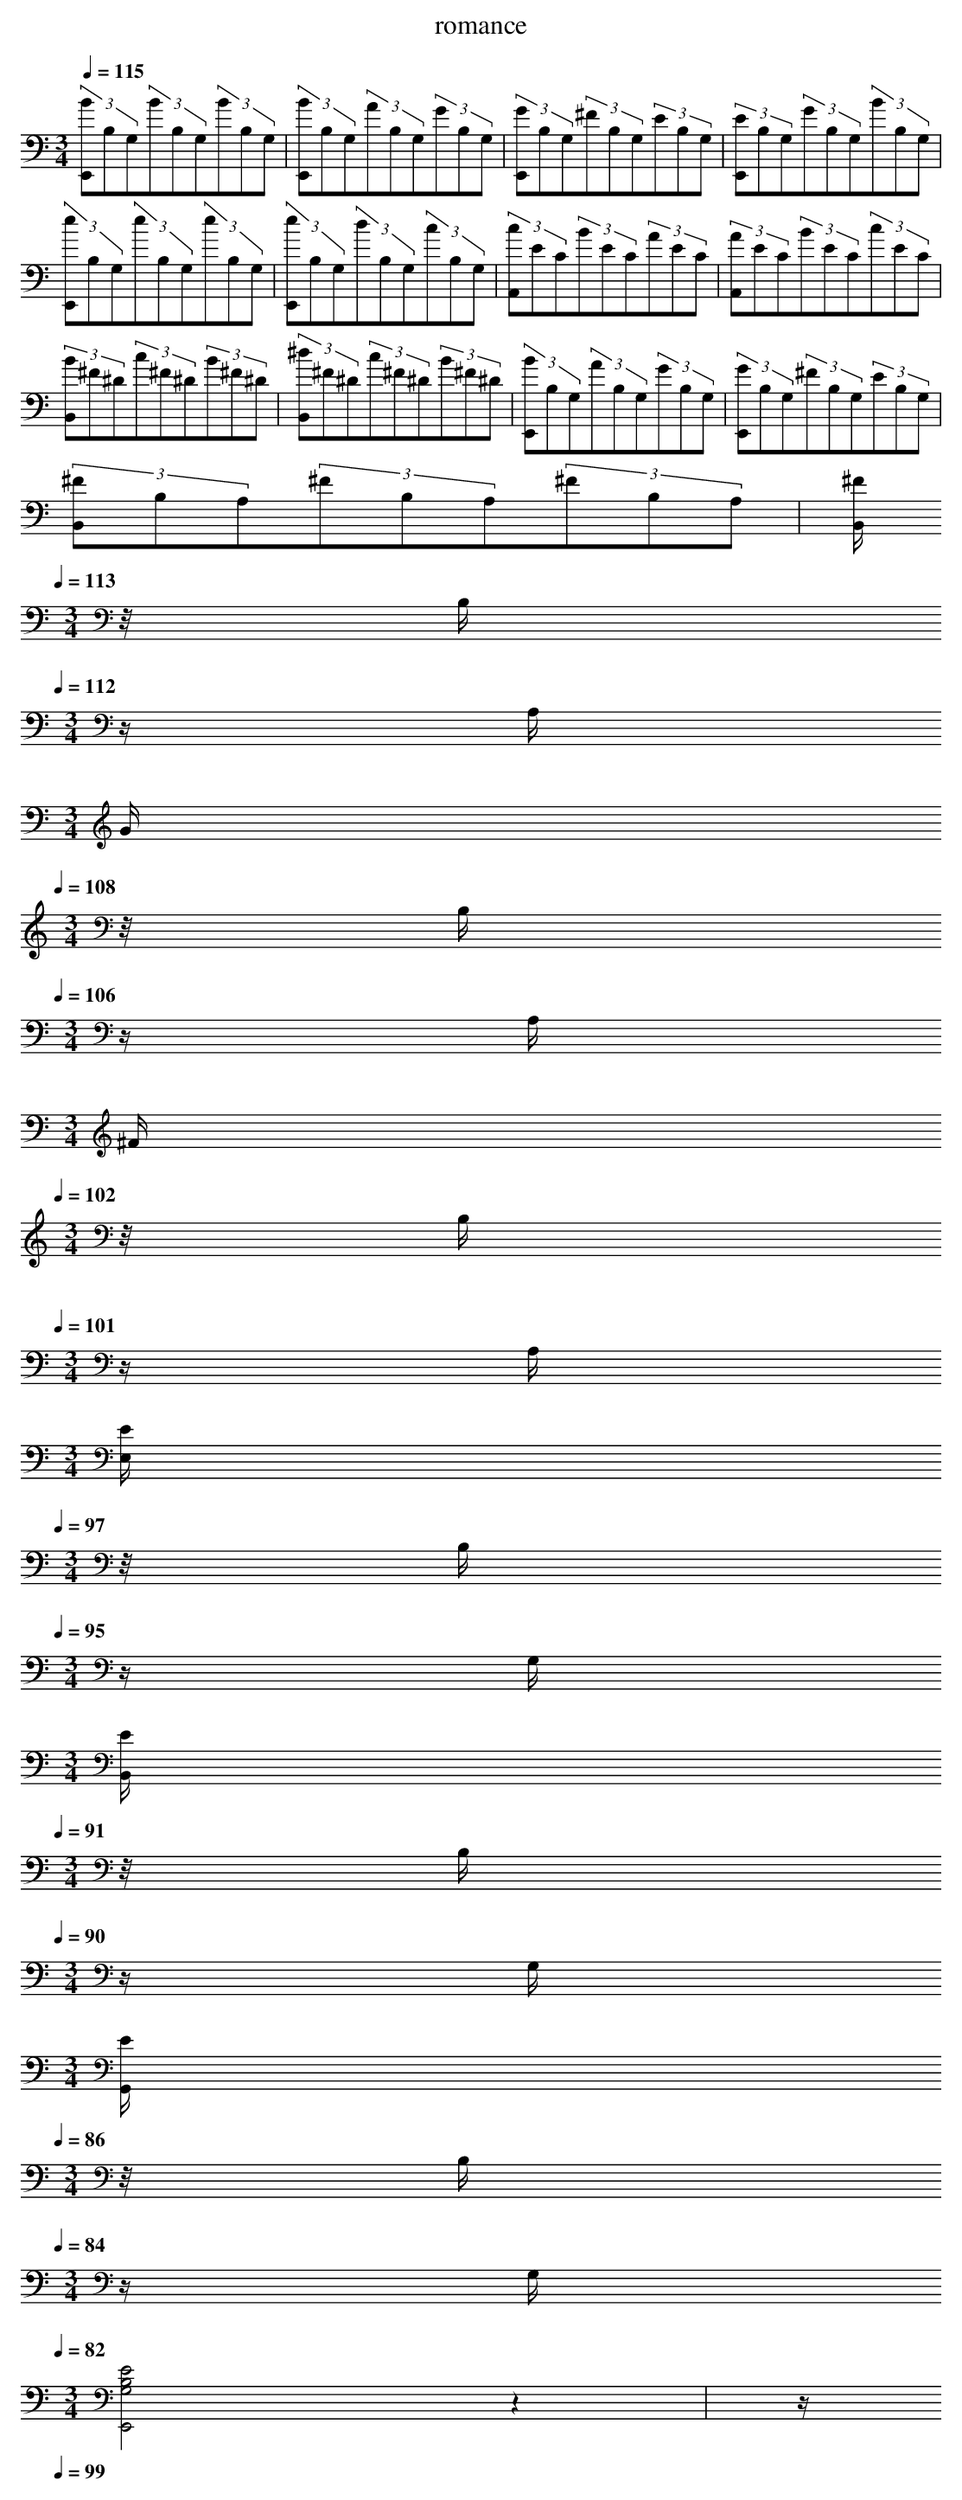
X:1
T:romance
Q:1/4=115
L:1/16
M:3/4
K:C clef=F4
V:1
(3:2[BE,,]2B,2G,2(3:2B2B,2G,2(3:2B2B,2G,2|(3:2[BE,,]2B,2G,2(3:2A2B,2G,2(3:2G2B,2G,2|(3:2[GE,,]2B,2G,2(3:2^F2B,2G,2(3:2E2B,2G,2|(3:2[EE,,]2B,2G,2(3:2G2B,2G,2(3:2B2B,2G,2|
(3:2[eE,,]2B,2G,2(3:2e2B,2G,2(3:2e2B,2G,2|(3:2[eE,,]2B,2G,2(3:2d2B,2G,2(3:2c2B,2G,2|(3:2[cA,,]2E2C2(3:2B2E2C2(3:2A2E2C2|(3:2[AA,,]2E2C2(3:2B2E2C2(3:2c2E2C2|
(3:2[BB,,]2^F2^D2(3:2c2^F2^D2(3:2B2^F2^D2|(3:2[^dB,,]2^F2^D2(3:2c2^F2^D2(3:2B2^F2^D2|(3:2[BE,,]2B,2G,2(3:2A2B,2G,2(3:2G2B,2G,2|(3:2[GE,,]2B,2G,2(3:2^F2B,2G,2(3:2E2B,2G,2|
(3:2[^FB,,]2B,2A,2(3:2^F2B,2A,2(3:2^F2B,2A,2|[^FB,,]
Q:1/4=113
L:1/16
M:3/4
K:C clef=F4
V:1
(3:2z/2B,
Q:1/4=112
L:1/16
M:3/4
K:C clef=F4
V:1
zA,
Q:1/4=110
Q:1/4=109
L:1/16
M:3/4
K:C clef=G2
V:1
G
Q:1/4=108
L:1/16
M:3/4
K:C clef=F4
V:1
(3:2z/2B,
Q:1/4=106
L:1/16
M:3/4
K:C clef=F4
V:1
zA,
Q:1/4=105
Q:1/4=104
L:1/16
M:3/4
K:C clef=G2
V:1
^F
Q:1/4=102
L:1/16
M:3/4
K:C clef=F4
V:1
(3:2z/2B,
Q:1/4=101
L:1/16
M:3/4
K:C clef=F4
V:1
zA,
Q:1/4=99
Q:1/4=98
L:1/16
M:3/4
K:C clef=F4
V:1
[EE,]
Q:1/4=97
L:1/16
M:3/4
K:C clef=F4
V:1
(3:2z/2B,
Q:1/4=95
L:1/16
M:3/4
K:C clef=F4
V:1
zG,
Q:1/4=94
Q:1/4=93
L:1/16
M:3/4
K:C clef=F4
V:1
[EB,,]
Q:1/4=91
L:1/16
M:3/4
K:C clef=F4
V:1
(3:2z/2B,
Q:1/4=90
L:1/16
M:3/4
K:C clef=F4
V:1
zG,
Q:1/4=88
Q:1/4=87
L:1/16
M:3/4
K:C clef=F4
V:1
[EG,,]
Q:1/4=86
L:1/16
M:3/4
K:C clef=F4
V:1
(3:2z/2B,
Q:1/4=84
L:1/16
M:3/4
K:C clef=F4
V:1
zG,
Q:1/4=83
Q:1/4=82
L:1/16
M:3/4
K:C clef=F4
V:1
[EB,G,E,,]8z4|z
Q:1/4=83
Q:1/4=84
Q:1/4=86
Q:1/4=87
Q:1/4=89
Q:1/4=90
Q:1/4=92
Q:1/4=93
Q:1/4=95
Q:1/4=96
Q:1/4=98
Q:1/4=99
L:1/16
M:3/4
K:C clef=F4
V:1
